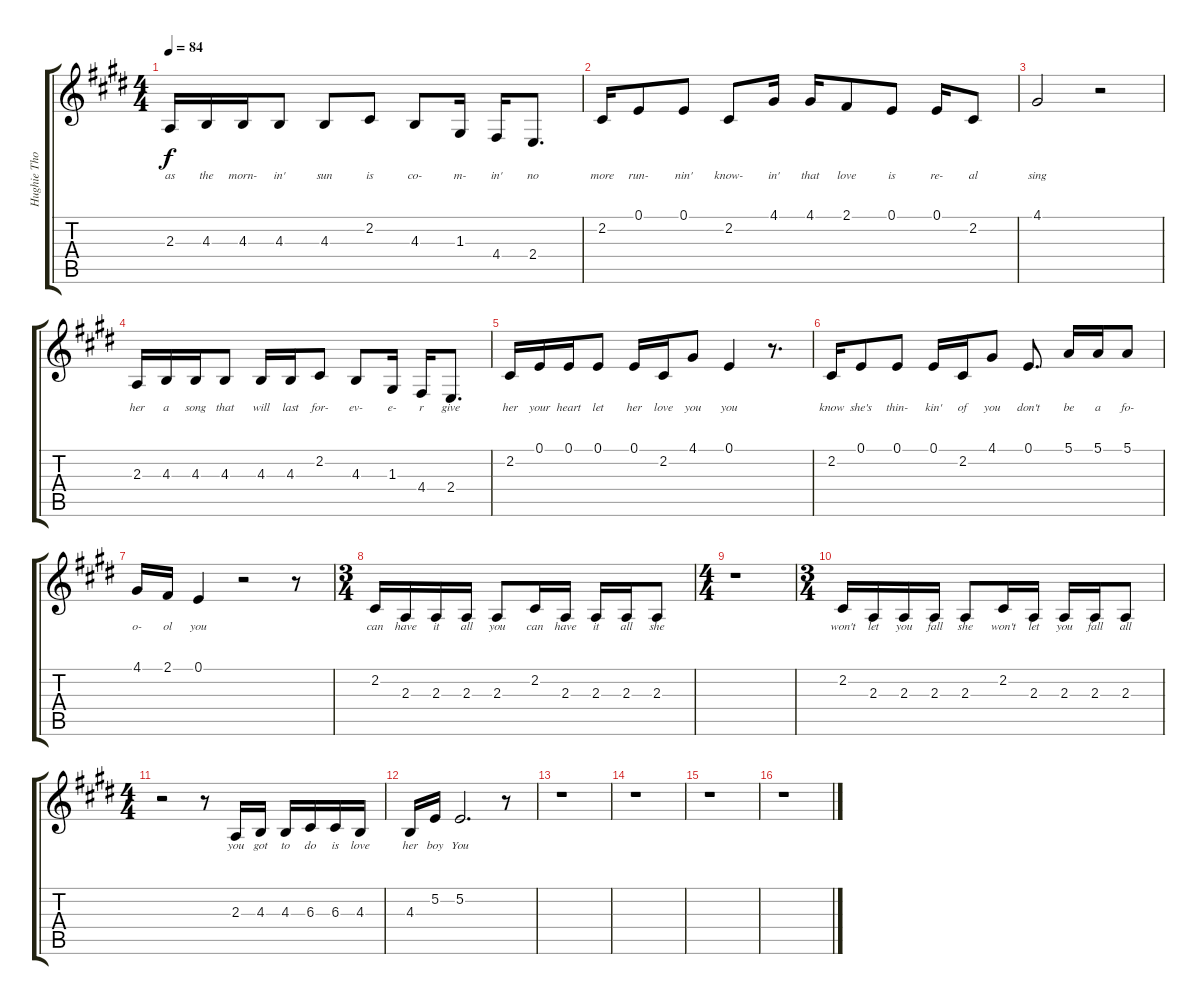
\track ("Hughie Thomasson Vocals" "Hughie Tho") {instrument violin}
\staff {score tabs}
\tuning (E4 B3 G3 D3 A2 E2) {hide}
\ts (4 4)
\tempo 84
\clef g2
\ks e
2.3.16{lyrics (0 "as") lyrics (1 "") lyrics (2 "") lyrics (3 "") lyrics (4 "") dy f} 4.3.16{lyrics (0 "the") lyrics (1 "") lyrics (2 "") lyrics (3 "") lyrics (4 "")} 4.3.16{lyrics (0 "morn-") lyrics (1 "") lyrics (2 "") lyrics (3 "") lyrics (4 "")} 4.3.8{lyrics (0 "in'") lyrics (1 "") lyrics (2 "") lyrics (3 "") lyrics (4 "")} 4.3.8{lyrics (0 "sun") lyrics (1 "") lyrics (2 "") lyrics (3 "") lyrics (4 "")} 2.2.8{lyrics (0 "is") lyrics (1 "") lyrics (2 "") lyrics (3 "") lyrics (4 "")} 4.3.8{lyrics (0 "co-") lyrics (1 "") lyrics (2 "") lyrics (3 "") lyrics (4 "")} 1.3.16{lyrics (0 "m-") lyrics (1 "") lyrics (2 "") lyrics (3 "") lyrics (4 "")} 4.4.16{lyrics (0 "in'") lyrics (1 "") lyrics (2 "") lyrics (3 "") lyrics (4 "")} 2.4.8{d lyrics (0 "no") lyrics (1 "") lyrics (2 "") lyrics (3 "") lyrics (4 "")} |
2.2.16{lyrics (0 "more") lyrics (1 "") lyrics (2 "") lyrics (3 "") lyrics (4 "")} 0.1.8{lyrics (0 "run-") lyrics (1 "") lyrics (2 "") lyrics (3 "") lyrics (4 "")} 0.1.8{lyrics (0 "nin'") lyrics (1 "") lyrics (2 "") lyrics (3 "") lyrics (4 "")} 2.2.8{lyrics (0 "know-") lyrics (1 "") lyrics (2 "") lyrics (3 "") lyrics (4 "")} 4.1.16{lyrics (0 "in'") lyrics (1 "") lyrics (2 "") lyrics (3 "") lyrics (4 "")} 4.1.16{lyrics (0 "that") lyrics (1 "") lyrics (2 "") lyrics (3 "") lyrics (4 "")} 2.1.8{lyrics (0 "love") lyrics (1 "") lyrics (2 "") lyrics (3 "") lyrics (4 "")} 0.1.8{lyrics (0 "is") lyrics (1 "") lyrics (2 "") lyrics (3 "") lyrics (4 "")} 0.1.16{lyrics (0 "re-") lyrics (1 "") lyrics (2 "") lyrics (3 "") lyrics (4 "")} 2.2.8{lyrics (0 "al") lyrics (1 "") lyrics (2 "") lyrics (3 "") lyrics (4 "")} |
4.1.2{lyrics (0 "sing") lyrics (1 "") lyrics (2 "") lyrics (3 "") lyrics (4 "")} r.2 |
2.3.16{lyrics (0 "her") lyrics (1 "") lyrics (2 "") lyrics (3 "") lyrics (4 "")} 4.3.16{lyrics (0 "a") lyrics (1 "") lyrics (2 "") lyrics (3 "") lyrics (4 "")} 4.3.16{lyrics (0 "song") lyrics (1 "") lyrics (2 "") lyrics (3 "") lyrics (4 "")} 4.3.8{lyrics (0 "that") lyrics (1 "") lyrics (2 "") lyrics (3 "") lyrics (4 "")} 4.3.16{lyrics (0 "will") lyrics (1 "") lyrics (2 "") lyrics (3 "") lyrics (4 "")} 4.3.16{lyrics (0 "last") lyrics (1 "") lyrics (2 "") lyrics (3 "") lyrics (4 "")} 2.2.8{lyrics (0 "for-") lyrics (1 "") lyrics (2 "") lyrics (3 "") lyrics (4 "")} 4.3.8{lyrics (0 "ev-") lyrics (1 "") lyrics (2 "") lyrics (3 "") lyrics (4 "")} 1.3.16{lyrics (0 "e-") lyrics (1 "") lyrics (2 "") lyrics (3 "") lyrics (4 "")} 4.4.16{lyrics (0 "r") lyrics (1 "") lyrics (2 "") lyrics (3 "") lyrics (4 "")} 2.4.8{d lyrics (0 "give") lyrics (1 "") lyrics (2 "") lyrics (3 "") lyrics (4 "")} |
2.2.16{lyrics (0 "her") lyrics (1 "") lyrics (2 "") lyrics (3 "") lyrics (4 "")} 0.1.16{lyrics (0 "your") lyrics (1 "") lyrics (2 "") lyrics (3 "") lyrics (4 "")} 0.1.16{lyrics (0 "heart") lyrics (1 "") lyrics (2 "") lyrics (3 "") lyrics (4 "")} 0.1.8{lyrics (0 "let") lyrics (1 "") lyrics (2 "") lyrics (3 "") lyrics (4 "")} 0.1.16{lyrics (0 "her") lyrics (1 "") lyrics (2 "") lyrics (3 "") lyrics (4 "")} 2.2.16{lyrics (0 "love") lyrics (1 "") lyrics (2 "") lyrics (3 "") lyrics (4 "")} 4.1.8{lyrics (0 "you") lyrics (1 "") lyrics (2 "") lyrics (3 "") lyrics (4 "")} 0.1.4{lyrics (0 "you") lyrics (1 "") lyrics (2 "") lyrics (3 "") lyrics (4 "")} r.8{d} |
2.2.16{lyrics (0 "know") lyrics (1 "") lyrics (2 "") lyrics (3 "") lyrics (4 "")} 0.1.8{lyrics (0 "she's") lyrics (1 "") lyrics (2 "") lyrics (3 "") lyrics (4 "")} 0.1.8{lyrics (0 "thin-") lyrics (1 "") lyrics (2 "") lyrics (3 "") lyrics (4 "")} 0.1.16{lyrics (0 "kin'") lyrics (1 "") lyrics (2 "") lyrics (3 "") lyrics (4 "")} 2.2.16{lyrics (0 "of") lyrics (1 "") lyrics (2 "") lyrics (3 "") lyrics (4 "")} 4.1.8{lyrics (0 "you") lyrics (1 "") lyrics (2 "") lyrics (3 "") lyrics (4 "")} 0.1.8{d lyrics (0 "don't") lyrics (1 "") lyrics (2 "") lyrics (3 "") lyrics (4 "")} 5.1.16{lyrics (0 "be") lyrics (1 "") lyrics (2 "") lyrics (3 "") lyrics (4 "")} 5.1.16{lyrics (0 "a") lyrics (1 "") lyrics (2 "") lyrics (3 "") lyrics (4 "")} 5.1.8{lyrics (0 "fo-") lyrics (1 "") lyrics (2 "") lyrics (3 "") lyrics (4 "")} |
4.1.16{lyrics (0 "o-") lyrics (1 "") lyrics (2 "") lyrics (3 "") lyrics (4 "")} 2.1.16{lyrics (0 "ol") lyrics (1 "") lyrics (2 "") lyrics (3 "") lyrics (4 "")} 0.1.4{lyrics (0 "you") lyrics (1 "") lyrics (2 "") lyrics (3 "") lyrics (4 "")} r.2 r.8 |
\ts (3 4)
2.2.16{lyrics (0 "can") lyrics (1 "") lyrics (2 "") lyrics (3 "") lyrics (4 "")} 2.3.16{lyrics (0 "have") lyrics (1 "") lyrics (2 "") lyrics (3 "") lyrics (4 "")} 2.3.16{lyrics (0 "it") lyrics (1 "") lyrics (2 "") lyrics (3 "") lyrics (4 "")} 2.3.16{lyrics (0 "all") lyrics (1 "") lyrics (2 "") lyrics (3 "") lyrics (4 "")} 2.3.8{lyrics (0 "you") lyrics (1 "") lyrics (2 "") lyrics (3 "") lyrics (4 "")} 2.2.16{lyrics (0 "can") lyrics (1 "") lyrics (2 "") lyrics (3 "") lyrics (4 "")} 2.3.16{lyrics (0 "have") lyrics (1 "") lyrics (2 "") lyrics (3 "") lyrics (4 "")} 2.3.16{lyrics (0 "it") lyrics (1 "") lyrics (2 "") lyrics (3 "") lyrics (4 "")} 2.3.16{lyrics (0 "all") lyrics (1 "") lyrics (2 "") lyrics (3 "") lyrics (4 "")} 2.3.8{lyrics (0 "she") lyrics (1 "") lyrics (2 "") lyrics (3 "") lyrics (4 "")} |
\ts (4 4)
r.1 |
\ts (3 4)
2.2.16{lyrics (0 "won't") lyrics (1 "") lyrics (2 "") lyrics (3 "") lyrics (4 "")} 2.3.16{lyrics (0 "let") lyrics (1 "") lyrics (2 "") lyrics (3 "") lyrics (4 "")} 2.3.16{lyrics (0 "you") lyrics (1 "") lyrics (2 "") lyrics (3 "") lyrics (4 "")} 2.3.16{lyrics (0 "fall") lyrics (1 "") lyrics (2 "") lyrics (3 "") lyrics (4 "")} 2.3.8{lyrics (0 "she") lyrics (1 "") lyrics (2 "") lyrics (3 "") lyrics (4 "")} 2.2.16{lyrics (0 "won't") lyrics (1 "") lyrics (2 "") lyrics (3 "") lyrics (4 "")} 2.3.16{lyrics (0 "let") lyrics (1 "") lyrics (2 "") lyrics (3 "") lyrics (4 "")} 2.3.16{lyrics (0 "you") lyrics (1 "") lyrics (2 "") lyrics (3 "") lyrics (4 "")} 2.3.16{lyrics (0 "fall") lyrics (1 "") lyrics (2 "") lyrics (3 "") lyrics (4 "")} 2.3.8{lyrics (0 "all") lyrics (1 "") lyrics (2 "") lyrics (3 "") lyrics (4 "")} |
\ts (4 4)
r.2 r.8 2.3.16{lyrics (0 "you") lyrics (1 "") lyrics (2 "") lyrics (3 "") lyrics (4 "")} 4.3.16{lyrics (0 "got") lyrics (1 "") lyrics (2 "") lyrics (3 "") lyrics (4 "")} 4.3.16{lyrics (0 "to") lyrics (1 "") lyrics (2 "") lyrics (3 "") lyrics (4 "")} 6.3.16{lyrics (0 "do") lyrics (1 "") lyrics (2 "") lyrics (3 "") lyrics (4 "")} 6.3.16{lyrics (0 "is") lyrics (1 "") lyrics (2 "") lyrics (3 "") lyrics (4 "")} 4.3.16{lyrics (0 "love") lyrics (1 "") lyrics (2 "") lyrics (3 "") lyrics (4 "")} |
4.3.16{lyrics (0 "her") lyrics (1 "") lyrics (2 "") lyrics (3 "") lyrics (4 "")} 5.2.16{lyrics (0 "boy") lyrics (1 "") lyrics (2 "") lyrics (3 "") lyrics (4 "")} 5.2.2{d lyrics (0 "You") lyrics (1 "") lyrics (2 "") lyrics (3 "") lyrics (4 "")} r.8 |
r.1 |
r.1 |
r.1 |
r.1
